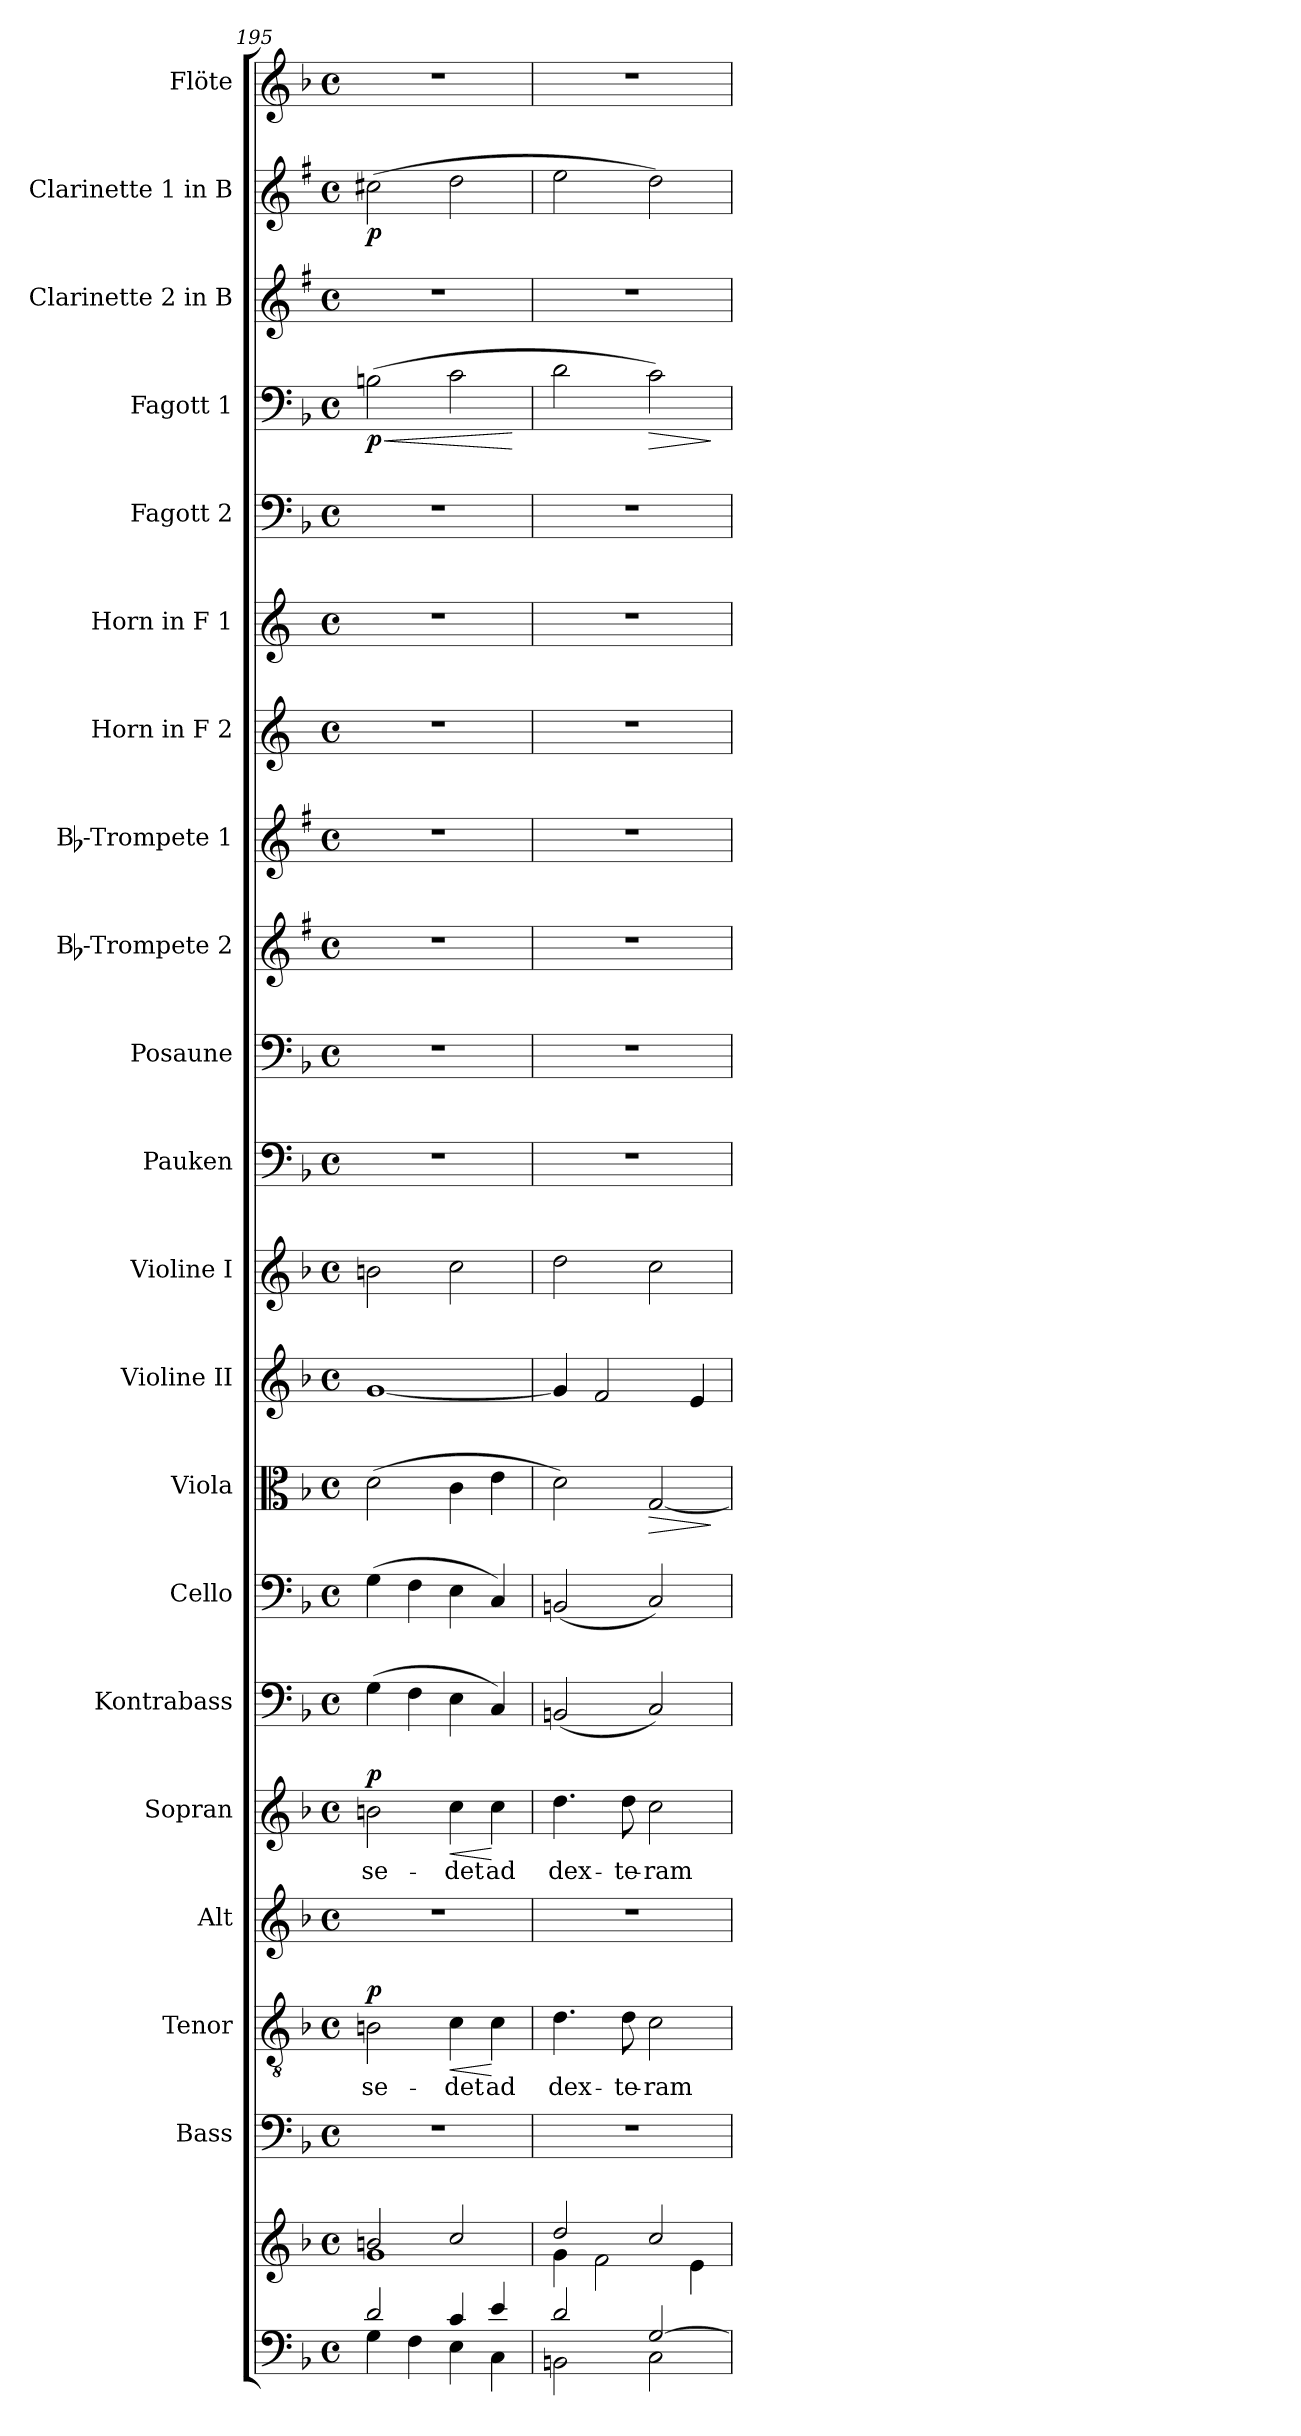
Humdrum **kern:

**kern	**kern	**kern	**kern	**text	**dynam	**kern	**kern	**text	**dynam	**kern	**kern	**kern	**dynam	**kern	**kern	**kern	**kern	**kern	**kern	**kern	**kern	**kern	**kern	**dynam	**kern	**kern	**dynam	**kern
*part21	*part21	*part20	*part19	*part19	*part19	*part18	*part17	*part17	*part17	*part16	*part15	*part14	*part14	*part13	*part12	*part11	*part10	*part9	*part8	*part7	*part6	*part5	*part4	*part4	*part3	*part2	*part2	*part1
*staff22	*staff21	*staff20	*staff19	*staff19	*staff19	*staff18	*staff17	*staff17	*staff17	*staff16	*staff15	*staff14	*staff14	*staff13	*staff12	*staff11	*staff10	*staff9	*staff8	*staff7	*staff6	*staff5	*staff4	*staff4	*staff3	*staff2	*staff2	*staff1
*	*	*I"Bass	*I"Tenor	*	*	*I"Alt	*I"Sopran	*	*	*I"Kontrabass	*I"Cello	*I"Viola	*	*I"Violine II	*I"Violine I	*I"Pauken	*I"Posaune	*I"Bb-Trompete 2	*I"Bb-Trompete 1	*I"Horn in F 2	*I"Horn in F 1	*I"Fagott 2	*I"Fagott 1	*	*I"Clarinette 2 in B	*I"Clarinette 1 in B	*	*I"Flöte
*	*	*I'B.	*I'T.	*	*	*I'A.	*I'S.	*	*	*I'Kb.	*	*I'Vla.	*	*I'Vl. II	*I'Vl. I	*I'Pk.	*I'Pos.	*I'Bb Trp. 2	*I'Bb Trp. 1	*	*	*I'Fg. 2	*I'Fg. 1	*	*I'Clar. 2	*I'Clar.1	*	*I'Fl.
*clefF4	*clefG2	*clefF4	*clefGv2	*	*	*clefG2	*clefG2	*	*	*clefF4	*clefF4	*clefC3	*	*clefG2	*clefG2	*clefF4	*clefF4	*clefG2	*clefG2	*clefG2	*clefG2	*clefF4	*clefF4	*	*clefG2	*clefG2	*	*clefG2
*	*	*	*	*	*	*	*	*	*	*ITrd7c12	*	*	*	*	*	*	*	*ITrd1c2	*ITrd1c2	*ITrd4c7	*ITrd4c7	*	*	*	*ITrd1c2	*ITrd1c2	*	*
*k[b-]	*k[b-]	*k[b-]	*k[b-]	*	*	*k[b-]	*k[b-]	*	*	*k[b-]	*k[b-]	*k[b-]	*	*k[b-]	*k[b-]	*k[b-]	*k[b-]	*k[b-]	*k[b-]	*k[b-]	*k[b-]	*k[b-]	*k[b-]	*	*k[b-]	*k[b-]	*	*k[b-]
*F:	*F:	*F:	*F:	*	*	*F:	*F:	*	*	*F:	*F:	*F:	*	*F:	*F:	*F:	*F:	*F:	*F:	*F:	*F:	*F:	*F:	*	*F:	*F:	*	*F:
*M4/4	*M4/4	*M4/4	*M4/4	*	*	*M4/4	*M4/4	*	*	*M4/4	*M4/4	*M4/4	*	*M4/4	*M4/4	*M4/4	*M4/4	*M4/4	*M4/4	*M4/4	*M4/4	*M4/4	*M4/4	*	*M4/4	*M4/4	*	*M4/4
*met(c)	*met(c)	*met(c)	*met(c)	*	*	*met(c)	*met(c)	*	*	*met(c)	*met(c)	*met(c)	*	*met(c)	*met(c)	*met(c)	*met(c)	*met(c)	*met(c)	*met(c)	*met(c)	*met(c)	*met(c)	*	*met(c)	*met(c)	*	*met(c)
=195	=195	=195	=195	=195	=195	=195	=195	=195	=195	=195	=195	=195	=195	=195	=195	=195	=195	=195	=195	=195	=195	=195	=195	=195	=195	=195	=195	=195
*^	*^	*	*	*	*	*	*	*	*	*	*	*	*	*	*	*	*	*	*	*	*	*	*	*	*	*	*	*
!	!	!	!	!	!	!LO:LY:b	!LO:DY:a	!	!	!LO:LY:b	!LO:DY:a	!	!	!	!	!	!	!	!	!	!	!	!	!	!	!LO:HP:b	!	!	!	!
!	!	!	!	!	!	!	!	!	!	!	!	!	!	!	!	!	!	!	!	!	!	!	!	!	!	!LO:DY:n=1:b	!	!	!LO:DY:b	!
2d/	4G\	2bn/	1g	1r	2Bn\	se-	p	1r	2bn\	se-	p	(>4GG\	(>4G\	(>2d\	.	[1g	2bn\	1r	1r	1r	1r	1r	1r	1r	(>2Bn\	< p	1r	(>2bn\	p	1r
.	4F\	.	.	.	.	.	.	.	.	.	.	4FF\	4F\	.	.	.	.	.	.	.	.	.	.	.	.	.	.	.	.	.
!	!	!	!	!	!	!LO:LY:b	!LO:HP:b	!	!	!LO:LY:b	!LO:HP:b	!	!	!	!	!	!	!	!	!	!	!	!	!	!	!	!	!	!	!
4c/	4E\	2cc/	.	.	4c\	-det	<	.	4cc\	-det	<	4EE\	4E\	4c\	.	.	2cc\	.	.	.	.	.	.	.	2c\	.	.	2cc\	.	.
!	!	!	!	!	!	!LO:LY:b	!	!	!	!LO:LY:b	!	!	!	!	!	!	!	!	!	!	!	!	!	!	!	!	!	!	!	!
4e/	4C\	.	.	.	4c\	ad	[	.	4cc\	ad	[	4CC/)	4C/)	4e\	.	.	.	.	.	.	.	.	.	.	.	.	.	.	.	.
*v	*v	*	*	*	*	*	*	*	*	*	*	*	*	*	*	*	*	*	*	*	*	*	*	*	*	*	*	*	*	*
*	*v	*v	*	*	*	*	*	*	*	*	*	*	*	*	*	*	*	*	*	*	*	*	*	*	*	*	*	*	*
.	.	.	.	.	.	.	.	.	.	.	.	.	.	.	.	.	.	.	.	.	.	.	.	[	.	.	.	.
=196	=196	=196	=196	=196	=196	=196	=196	=196	=196	=196	=196	=196	=196	=196	=196	=196	=196	=196	=196	=196	=196	=196	=196	=196	=196	=196	=196	=196
*^	*^	*	*	*	*	*	*	*	*	*	*	*	*	*	*	*	*	*	*	*	*	*	*	*	*	*	*	*
!	!	!	!	!	!	!LO:LY:b	!	!	!	!LO:LY:b	!	!	!	!	!	!	!	!	!	!	!	!	!	!	!	!	!	!	!	!
2d/	2BBn\	2dd/	4g\	1r	4.d\	dex-	.	1r	4.dd\	dex-	.	(<2BBBn/	(<2BBn/	2d\)	.	4g/]	2dd\	1r	1r	1r	1r	1r	1r	1r	2d\	.	1r	2dd\	.	1r
.	.	.	2f\	.	.	.	.	.	.	.	.	.	.	.	.	2f/	.	.	.	.	.	.	.	.	.	.	.	.	.	.
!	!	!	!	!	!	!LO:LY:b	!	!	!	!LO:LY:b	!	!	!	!	!	!	!	!	!	!	!	!	!	!	!	!	!	!	!	!
.	.	.	.	.	8d\	-te-	.	.	8dd\	-te-	.	.	.	.	.	.	.	.	.	.	.	.	.	.	.	.	.	.	.	.
!	!	!	!	!	!	!LO:LY:b	!	!	!	!LO:LY:b	!	!	!	!	!LO:HP:b	!	!	!	!	!	!	!	!	!	!	!LO:HP:b	!	!	!	!
[>2G/	2C\	2cc/	.	.	2c\	-ram	.	.	2cc\	-ram	.	2CC/)	2C/)	[2G/	>	.	2cc\	.	.	.	.	.	.	.	2c\)	>	.	2cc\)	.	.
.	.	.	4e\	.	.	.	.	.	.	.	.	.	.	.	.	4e/	.	.	.	.	.	.	.	.	.	.	.	.	.	.
*v	*v	*	*	*	*	*	*	*	*	*	*	*	*	*	*	*	*	*	*	*	*	*	*	*	*	*	*	*	*	*
*	*v	*v	*	*	*	*	*	*	*	*	*	*	*	*	*	*	*	*	*	*	*	*	*	*	*	*	*	*	*
.	.	.	.	.	.	.	.	.	.	.	.	.	]	.	.	.	.	.	.	.	.	.	.	]	.	.	.	.
=	=	=	=	=	=	=	=	=	=	=	=	=	=	=	=	=	=	=	=	=	=	=	=	=	=	=	=	=
*-	*-	*-	*-	*-	*-	*-	*-	*-	*-	*-	*-	*-	*-	*-	*-	*-	*-	*-	*-	*-	*-	*-	*-	*-	*-	*-	*-	*-
